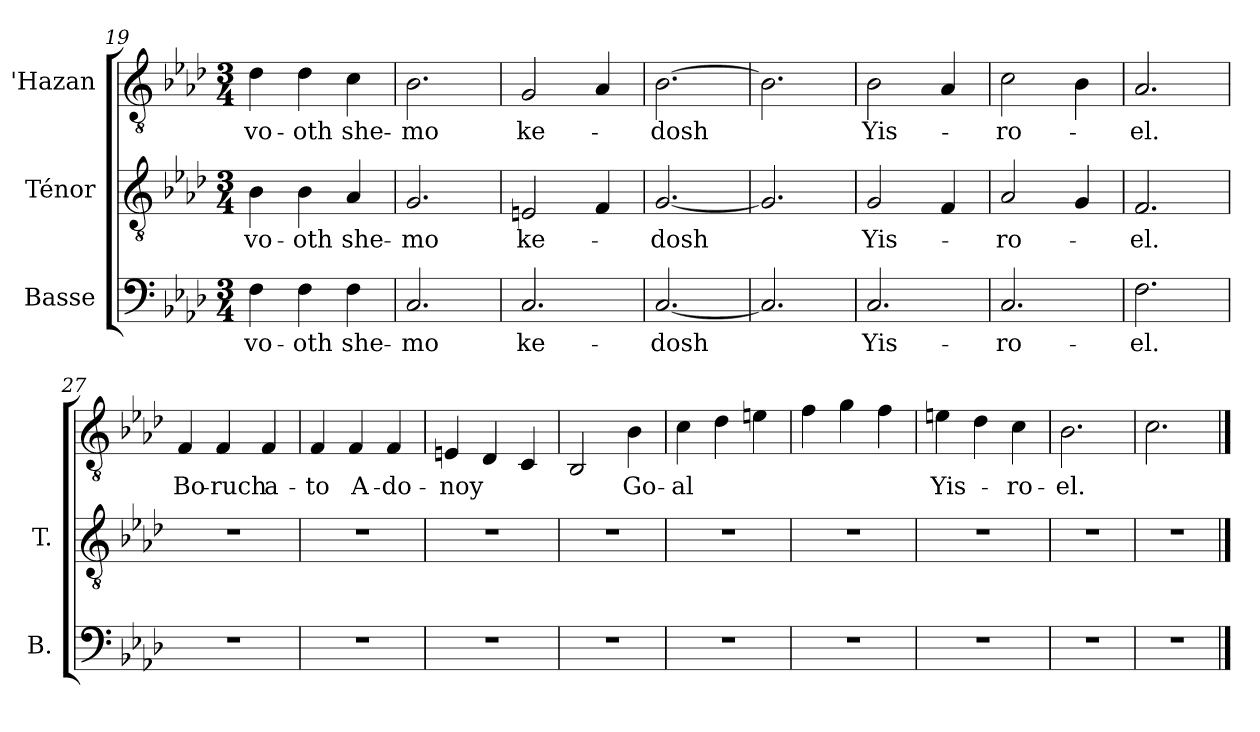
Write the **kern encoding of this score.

**kern	**text	**kern	**text	**kern	**text
*part3	*part3	*part2	*part2	*part1	*part1
*staff3	*staff3	*staff2	*staff2	*staff1	*staff1
*I"Basse	*	*I"Ténor	*	*I"'Hazan	*
*I'B.	*	*I'T.	*	*I''H.	*
*clefF4	*	*clefGv2	*	*clefGv2	*
*	*	*ITrd7c12	*	*ITrd7c12	*
*k[b-e-a-d-]	*	*k[b-e-a-d-]	*	*k[b-e-a-d-]	*
*f:	*	*f:	*	*f:	*
*M3/4	*	*M3/4	*	*M3/4	*
=19	=19	=19	=19	=19	=19
!	!LO:LY:b:color=#000000	!	!	!	!
!	!	!	!LO:LY:b:color=#000000	!	!
!	!	!	!	!	!LO:LY:b:color=#000000
4Fi\	-vo-	4BB-i\	-vo-	4D-i\	-vo-
!	!LO:LY:b:color=#000000	!	!	!	!
!	!	!	!LO:LY:b:color=#000000	!	!
!	!	!	!	!	!LO:LY:b:color=#000000
4Fi\	-oth	4BB-i\	-oth	4D-i\	-oth
!	!LO:LY:b:color=#000000	!	!	!	!
!	!	!	!LO:LY:b:color=#000000	!	!
!	!	!	!	!	!LO:LY:b:color=#000000
4Fi\	she-	4AA-i/	she-	4Ci\	she-
!!LO:LB:g=z
=20	=20	=20	=20	=20	=20
!	!LO:LY:b:color=#000000	!	!	!	!
!	!	!	!LO:LY:b:color=#000000	!	!
!	!	!	!	!	!LO:LY:b:color=#000000
2.Ci/	-mo	2.GGi/	-mo	2.BB-i\	-mo
=21	=21	=21	=21	=21	=21
!	!LO:LY:b:color=#000000	!	!	!	!
!	!	!	!LO:LY:b:color=#000000	!	!
!	!	!	!	!	!LO:LY:b:color=#000000
2.Ci/	ke-	2EEni/	ke-	2GGi/	ke-
.	.	4FFi/	.	4AA-i/	.
=22	=22	=22	=22	=22	=22
!	!LO:LY:b:color=#000000	!	!	!	!
!	!	!	!LO:LY:b:color=#000000	!	!
!	!	!	!	!	!LO:LY:b:color=#000000
[<2.Ci/	-dosh	[<2.GGi/	-dosh	[>2.BB-i\	-dosh
=23	=23	=23	=23	=23	=23
2.Ci/]	.	2.GGi/]	.	2.BB-i\]	.
=24	=24	=24	=24	=24	=24
!	!LO:LY:b:color=#000000	!	!	!	!
!	!	!	!LO:LY:b:color=#000000	!	!
!	!	!	!	!	!LO:LY:b:color=#000000
2.Ci/	Yis-	2GGi/	Yis-	2BB-i\	Yis-
.	.	4FFi/	.	4AA-i/	.
=25	=25	=25	=25	=25	=25
!	!LO:LY:b:color=#000000	!	!	!	!
!	!	!	!LO:LY:b:color=#000000	!	!
!	!	!	!	!	!LO:LY:b:color=#000000
2.Ci/	-ro-	2AA-i/	-ro-	2Ci\	-ro-
.	.	4GGi/	.	4BB-i\	.
=26	=26	=26	=26	=26	=26
!	!LO:LY:b:color=#000000	!	!	!	!
!	!	!	!LO:LY:b:color=#000000	!	!
!	!	!	!	!	!LO:LY:b:color=#000000
2.Fi\	-el.	2.FFi/	-el.	2.AA-i/	-el.
=27	=27	=27	=27	=27	=27
!LO:N:vis=1	!	!LO:N:vis=1	!	!	!
!	!	!	!	!	!LO:LY:b:color=#000000
2.r	.	2.r	.	4FFi/	Bo-
!	!	!	!	!	!LO:LY:b:color=#000000
.	.	.	.	4FFi/	-ruch
!	!	!	!	!	!LO:LY:b:color=#000000
.	.	.	.	4FFi/	a-
!!LO:LB:g=z
=28	=28	=28	=28	=28	=28
!LO:N:vis=1	!	!LO:N:vis=1	!	!	!
!	!	!	!	!	!LO:LY:b:color=#000000
2.r	.	2.r	.	4FFi/	-to
!	!	!	!	!	!LO:LY:b:color=#000000
.	.	.	.	4FFi/	A-
!	!	!	!	!	!LO:LY:b:color=#000000
.	.	.	.	4FFi/	-do-
=29	=29	=29	=29	=29	=29
!LO:N:vis=1	!	!LO:N:vis=1	!	!	!
!	!	!	!	!	!LO:LY:b:color=#000000
2.r	.	2.r	.	4EEni/	-noy
.	.	.	.	4DD-i/	.
.	.	.	.	4CCi/	.
=30	=30	=30	=30	=30	=30
!LO:N:vis=1	!	!LO:N:vis=1	!	!	!
2.r	.	2.r	.	2BBB-i/	.
!	!	!	!	!	!LO:LY:b:color=#000000
.	.	.	.	4BB-i\	Go-
=31	=31	=31	=31	=31	=31
!LO:N:vis=1	!	!LO:N:vis=1	!	!	!
!	!	!	!	!	!LO:LY:b:color=#000000
2.r	.	2.r	.	4Ci\	-al
.	.	.	.	4D-i\	.
.	.	.	.	4Eni\	.
=32	=32	=32	=32	=32	=32
!LO:N:vis=1	!	!LO:N:vis=1	!	!	!
2.r	.	2.r	.	4Fi\	.
.	.	.	.	4Gi\	.
.	.	.	.	4Fi\	.
=33	=33	=33	=33	=33	=33
!LO:N:vis=1	!	!LO:N:vis=1	!	!	!
!	!	!	!	!	!LO:LY:b:color=#000000
2.r	.	2.r	.	4Eni\	Yis-
.	.	.	.	4D-i\	.
!	!	!	!	!	!LO:LY:b:color=#000000
.	.	.	.	4Ci\	-ro-
=34	=34	=34	=34	=34	=34
!LO:N:vis=1	!	!LO:N:vis=1	!	!	!
!	!	!	!	!	!LO:LY:b:color=#000000
2.r	.	2.r	.	2.BB-i\	-el.
=35	=35	=35	=35	=35	=35
!LO:N:vis=1	!	!LO:N:vis=1	!	!	!
2.r	.	2.r	.	2.Ci\	.
==	==	==	==	==	==
*-	*-	*-	*-	*-	*-
